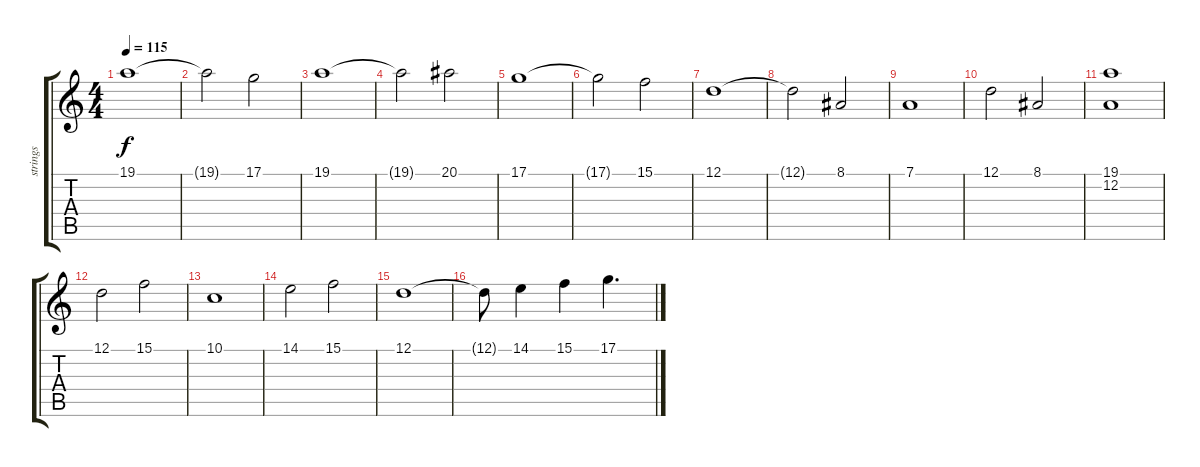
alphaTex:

\track ("strings" "strings") {instrument stringensemble1}
\staff {score tabs}
\tuning (D4 A3 F3 C3 G2 D2) {hide}
\ts (4 4)
\tempo 115
\clef g2
\ks c
19.1.1{dy f} |
19.1{t}.2 17.1.2 |
19.1.1 |
19.1{t}.2 20.1.2 |
17.1.1 |
17.1{t}.2 15.1.2 |
12.1.1 |
12.1{t}.2 8.1.2 |
7.1.1 |
12.1.2 8.1.2 |
(19.1 12.2).1 |
12.1.2 15.1.2 |
10.1.1 |
14.1.2 15.1.2 |
12.1.1 |
12.1{t}.8 14.1.4 15.1.4 17.1.4{d}
